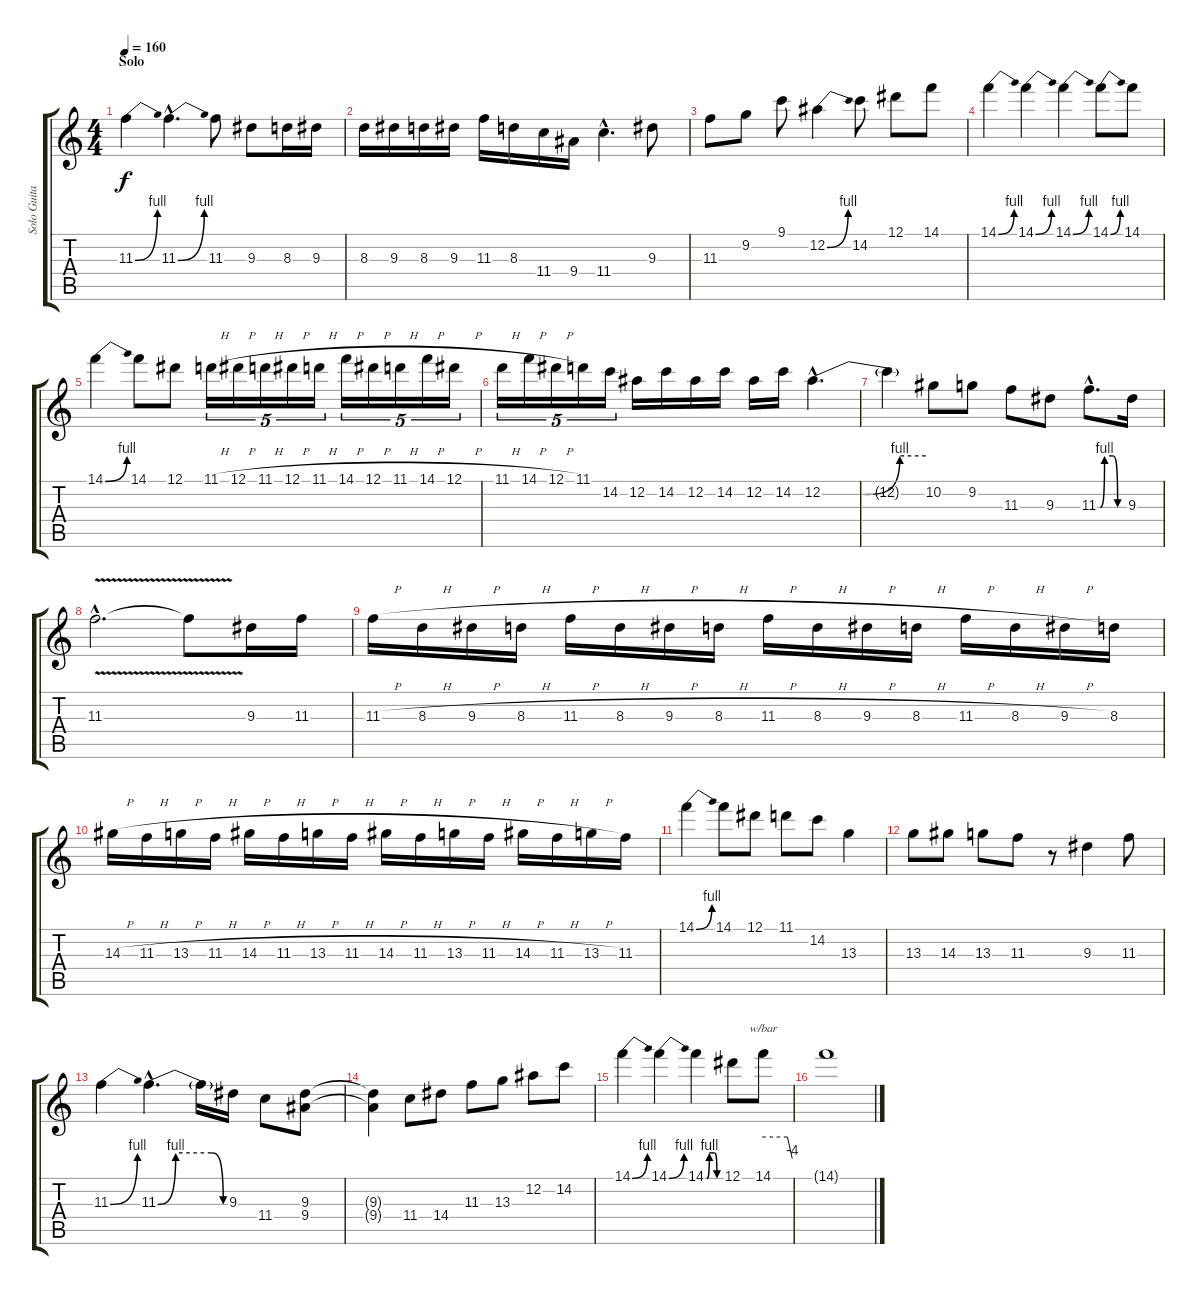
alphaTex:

\track ("Solo Guitar 1" "Solo Guita") {instrument distortionguitar}
\staff {score tabs}
\tuning (Eb4 Bb3 Gb3 Db3 Ab2 Eb2) {hide}
\ts (4 4)
\section ("" "Solo")
\tempo 160
\clef g2
\ks c
11.3{be (bend 0 0 60 4)}.4{dy f} 11.3{be (bend 0 0 60 4) hac}.4{d} 11.3.8 9.3.8 8.3.16 9.3.16 |
8.3.16 9.3.16 8.3.16 9.3.16 11.3.16 8.3.16 11.4.16 9.4.16 11.4{hac}.4{d} 9.3.8 |
11.3.8 9.2.8 9.1.8 12.2{be (bend 0 0 60 4)}.4 14.2.8 12.1.8 14.1.8 |
14.1{be (bend 0 0 60 4)}.4 14.1{be (bend 0 0 60 4)}.4 14.1{be (bend 0 0 60 4)}.4 14.1{be (bend 0 0 60 4)}.8 14.1.8 |
14.1{be (bend 0 0 60 4)}.4 14.1.8 12.1.8 11.1{h}.16{tu (5 4)} 12.1{h}.16{tu (5 4)} 11.1{h}.16{tu (5 4)} 12.1{h}.16{tu (5 4)} 11.1{h}.16{tu (5 4)} 14.1{h}.16{tu (5 4)} 12.1{h}.16{tu (5 4)} 11.1{h}.16{tu (5 4)} 14.1{h}.16{tu (5 4)} 12.1{h}.16{tu (5 4)} |
11.1{h}.16{tu (5 4)} 14.1{h}.16{tu (5 4)} 12.1{h}.16{tu (5 4)} 11.1.16{tu (5 4)} 14.2.16{tu (5 4)} 12.2.16 14.2.16 12.2.16 14.2.16 12.2.16 14.2.16 12.2{be (custom 0 0 25 0 45 4 60 4) hac}.4{d} |
12.2{t}.4 10.2.8 9.2.8 11.3.8 9.3.8 11.3{be (custom 0 0 5 0 15 4 34 4 45 0 60 0) hac}.8{d} 9.3.16 |
11.3{v hac}.2{d} 11.3{t}.8 9.3.16 11.3.16 |
11.3{h}.16 8.3{h}.16 9.3{h}.16 8.3{h}.16 11.3{h}.16 8.3{h}.16 9.3{h}.16 8.3{h}.16 11.3{h}.16 8.3{h}.16 9.3{h}.16 8.3{h}.16 11.3{h}.16 8.3{h}.16 9.3{h}.16 8.3.16 |
14.3{h}.16 11.3{h}.16 13.3{h}.16 11.3{h}.16 14.3{h}.16 11.3{h}.16 13.3{h}.16 11.3{h}.16 14.3{h}.16 11.3{h}.16 13.3{h}.16 11.3{h}.16 14.3{h}.16 11.3{h}.16 13.3{h}.16 11.3.16 |
14.1{be (bend 0 0 60 4)}.4 14.1.8 12.1.8 11.1.8 14.2.8 13.3.4 |
13.3.8 14.3.8 13.3.8 11.3.8 r.8 9.3.4 11.3.8 |
11.3{be (bend 0 0 60 4)}.4 11.3{be (custom 0 0 15 4 45 4 55 0 60 0) hac}.4{d} 11.3{t}.16 9.3.16 11.4.8 (9.3 9.4).8 |
(9.3{t} 9.4{t}).4 11.4.8 14.4.8 11.3.8 13.3.8 12.2.8 14.2.8 |
14.1{be (bend 0 0 60 4)}.4 14.1{be (bend 0 0 60 4)}.4 14.1{be (custom 0 0 5 0 15 4 35 4 45 0 60 0)}.4 12.1.8 14.1.8{tbe (custom default 0 0 50 0 60 -16)} |
14.1{t}.1
